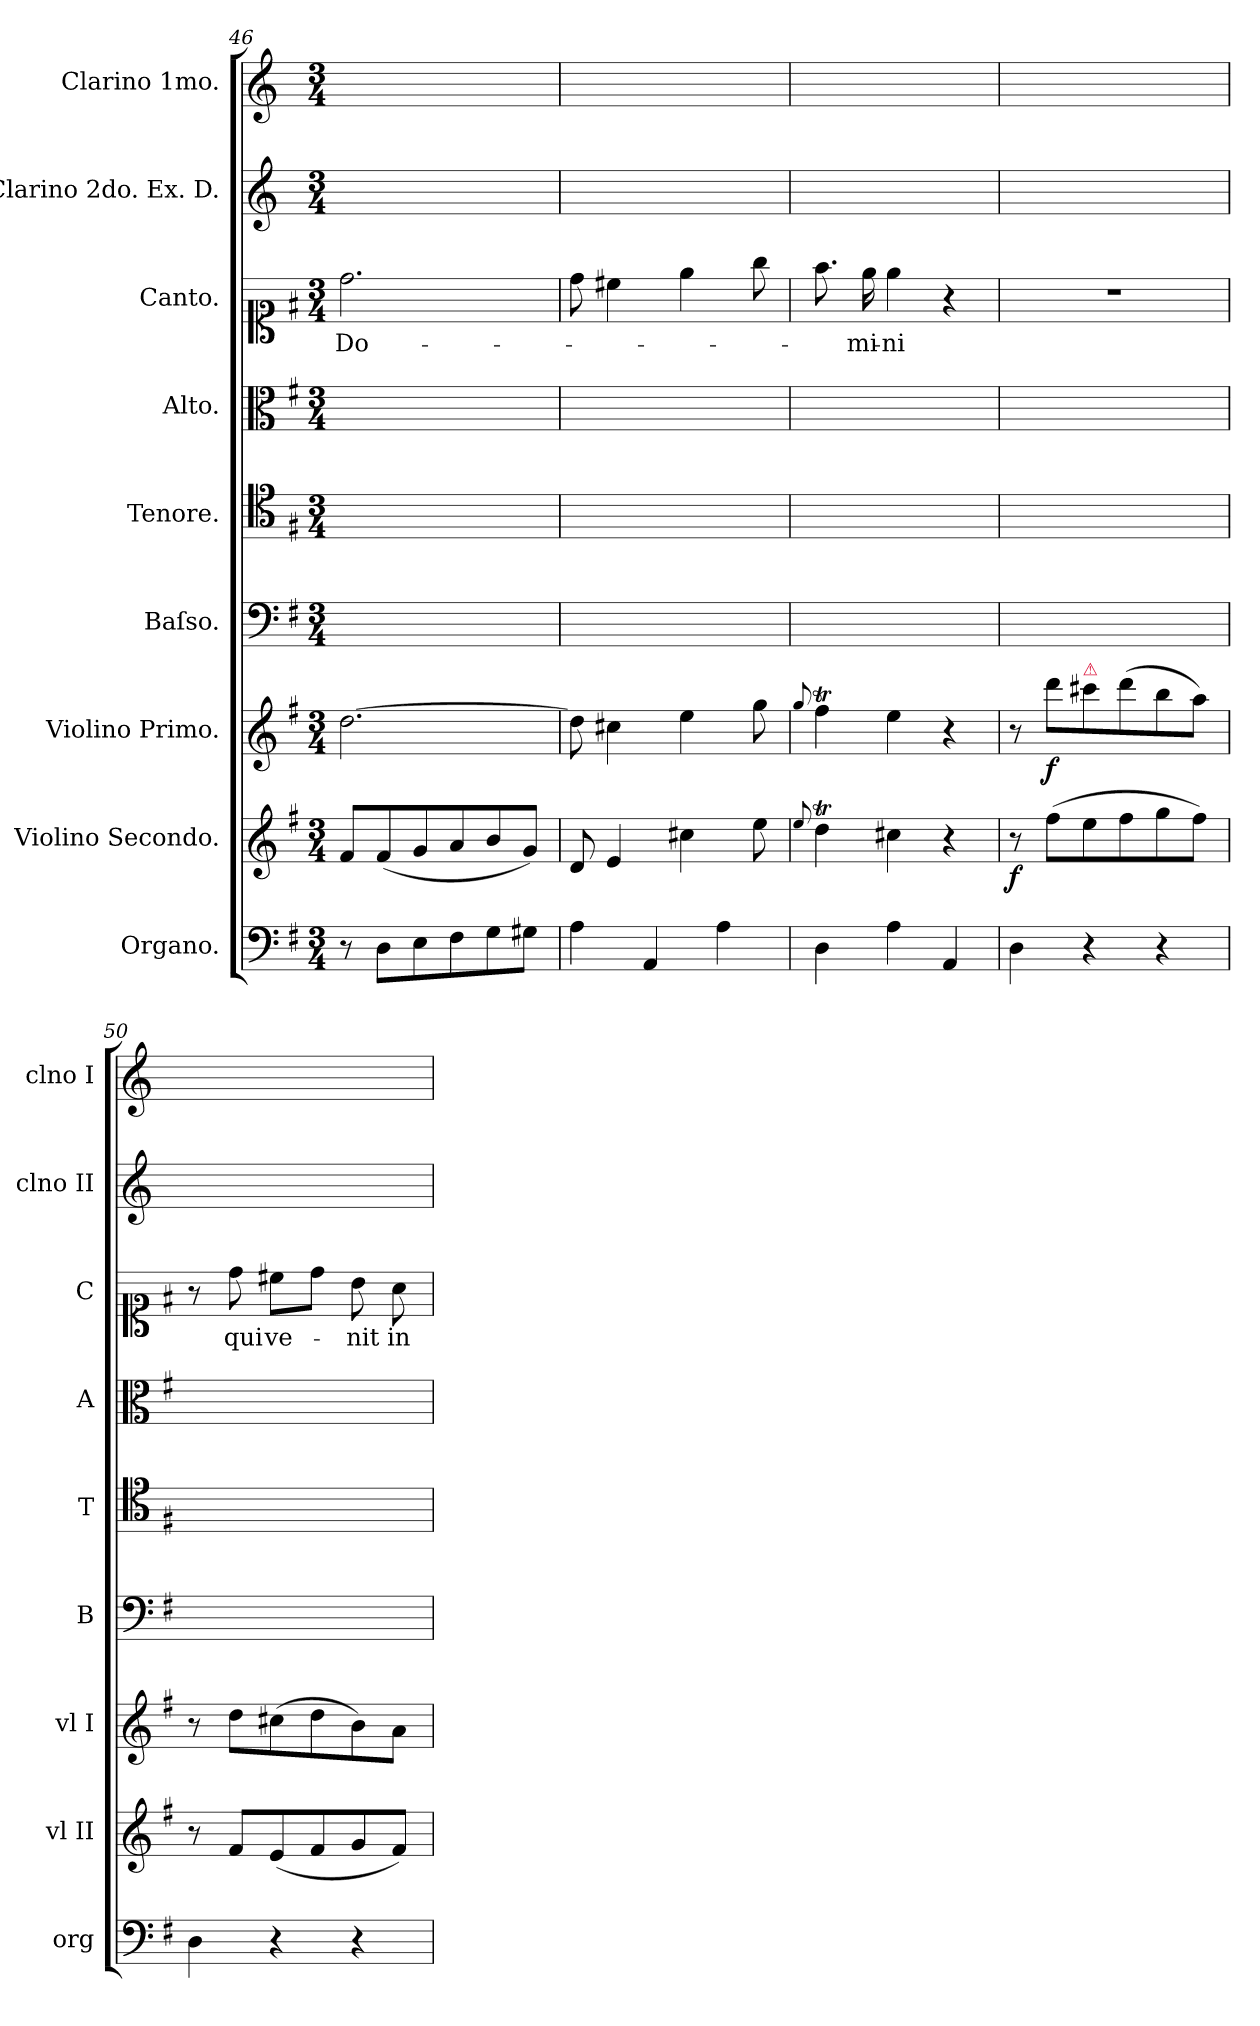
**kern	**kern	**dynam	**kern	**dynam	**kern	**kern	**kern	**kern	**text	**kern	**kern
*part9	*part8	*part8	*part7	*part7	*part6	*part5	*part4	*part3	*part3	*part2	*part1
*staff9	*staff8	*staff8	*staff7	*staff7	*staff6	*staff5	*staff4	*staff3	*staff3	*staff2	*staff1
*I"Organo.	*I"Violino Secondo.	*	*I"Violino Primo.	*	*I"Baſso.	*I"Tenore.	*I"Alto.	*I"Canto.	*	*I"Clarino 2do. Ex. D.	*I"Clarino 1mo.
*I'org	*I'vl II	*	*I'vl I	*	*I'B	*I'T	*I'A	*I'C	*	*I'clno II	*I'clno I
*clefF4	*clefG2	*	*clefG2	*	*clefF4	*clefC4	*clefC3	*clefC1	*	*clefG2	*clefG2
*	*	*	*	*	*	*	*	*	*	*ITrd-4c-7	*ITrd3c5
*k[f#]	*k[f#]	*	*k[f#]	*	*k[f#]	*k[f#]	*k[f#]	*k[f#]	*	*k[f#]	*k[f#]
*G:	*G:	*	*G:	*	*G:	*G:	*G:	*G:	*	*G:	*G:
*M3/4	*M3/4	*	*M3/4	*	*M3/4	*M3/4	*M3/4	*M3/4	*	*M3/4	*M3/4
=46	=46	=46	=46	=46	=46	=46	=46	=46	=46	=46	=46
8r	8f#/L	.	[2.dd\	.	2.ryy	2.ryy	2.ryy	2.dd\	Do-	2.ryy	2.ryy
8D\L	(8f#/	.	.	.	.	.	.	.	.	.	.
8E\	8g/	.	.	.	.	.	.	.	.	.	.
8F#\	8a/	.	.	.	.	.	.	.	.	.	.
8G\	8b/	.	.	.	.	.	.	.	.	.	.
8G#X\J	8g/J)	.	.	.	.	.	.	.	.	.	.
=47	=47	=47	=47	=47	=47	=47	=47	=47	=47	=47	=47
4A\	8d/	.	8dd\]	.	2.ryy	2.ryy	2.ryy	8dd\	.	2.ryy	2.ryy
.	4e/	.	4cc#X\	.	.	.	.	4cc#X\	.	.	.
4AA/	.	.	.	.	.	.	.	.	.	.	.
.	4cc#X\	.	4ee\	.	.	.	.	4ee\	.	.	.
4A\	.	.	.	.	.	.	.	.	.	.	.
.	8ee\	.	8gg\	.	.	.	.	8gg\	.	.	.
=48	=48	=48	=48	=48	=48	=48	=48	=48	=48	=48	=48
.	8qqee/	.	8qqgg/	.	.	.	.	.	.	.	.
4D\	4ddT\	.	4ff#t\	.	2.ryy	2.ryy	2.ryy	8.ff#\	.	2.ryy	2.ryy
.	.	.	.	.	.	.	.	16ee\	-mi-	.	.
4A\	4cc#X\	.	4ee\	.	.	.	.	4ee\	-ni	.	.
4AA/	4r	.	4r	.	.	.	.	4r	.	.	.
=49	=49	=49	=49	=49	=49	=49	=49	=49	=49	=49	=49
!	!	!LO:DY:b	!	!	!	!	!	!	!	!	!
4D\	8r	f	8r	.	2.ryy	2.ryy	2.ryy	2.r	.	2.ryy	2.ryy
!	!	!	!	!LO:DY:b	!	!	!	!	!	!	!
.	(8ff#\L	.	8ddd\L	f	.	.	.	.	.	.	.
!	!	!	!LO:TX:a:color=crimson:t=⚠	!	!	!	!	!	!	!	!
4r	8ee\	.	8ccc#X\	.	.	.	.	.	.	.	.
.	8ff#\	.	(8ddd\	.	.	.	.	.	.	.	.
4r	8gg\	.	8bb\	.	.	.	.	.	.	.	.
.	8ff#\J)	.	8aa\J)	.	.	.	.	.	.	.	.
=50	=50	=50	=50	=50	=50	=50	=50	=50	=50	=50	=50
!	!	!LO:DY:b	!	!	!	!	!	!	!	!	!
4D\	8r	pio	8r	.	2.ryy	2.ryy	2.ryy	8r	.	2.ryy	2.ryy
.	8f#/L	.	8dd\L	.	.	.	.	8dd\	qui	.	.
4r	(8e/	.	(8cc#X\	.	.	.	.	8cc#X\L	ve-	.	.
.	8f#/	.	8dd\	.	.	.	.	8dd\J	.	.	.
4r	8g/	.	8b\)	.	.	.	.	8b\	-nit	.	.
.	8f#/J)	.	8a\J	.	.	.	.	8a\	in	.	.
=	=	=	=	=	=	=	=	=	=	=	=
*-	*-	*-	*-	*-	*-	*-	*-	*-	*-	*-	*-
